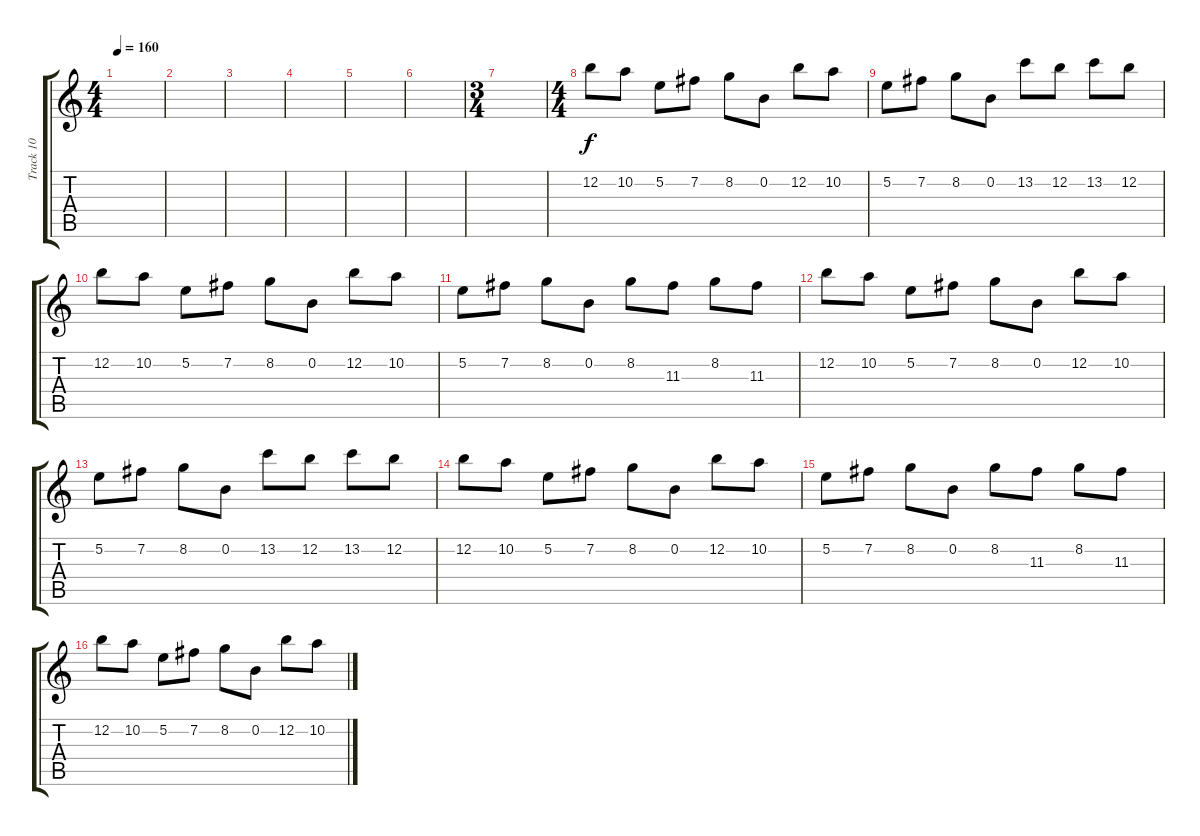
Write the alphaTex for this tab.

\track ("Track 10" "Track 10") {instrument distortionguitar}
\staff {score tabs}
\tuning (E4 B3 G3 D3 A2 E2) {hide}
\ts (4 4)
\tempo 160
\clef g2
\ks c
|
|
|
|
|
|
\ts (3 4)
|
\ts (4 4)
12.2.8 10.2.8 5.2.8 7.2.8 8.2.8 0.2.8 12.2.8 10.2.8 |
5.2.8 7.2.8 8.2.8 0.2.8 13.2.8 12.2.8 13.2.8 12.2.8 |
12.2.8 10.2.8 5.2.8 7.2.8 8.2.8 0.2.8 12.2.8 10.2.8 |
5.2.8 7.2.8 8.2.8 0.2.8 8.2.8 11.3.8 8.2.8 11.3.8 |
12.2.8 10.2.8 5.2.8 7.2.8 8.2.8 0.2.8 12.2.8 10.2.8 |
5.2.8 7.2.8 8.2.8 0.2.8 13.2.8 12.2.8 13.2.8 12.2.8 |
12.2.8 10.2.8 5.2.8 7.2.8 8.2.8 0.2.8 12.2.8 10.2.8 |
5.2.8 7.2.8 8.2.8 0.2.8 8.2.8 11.3.8 8.2.8 11.3.8 |
12.2.8 10.2.8 5.2.8 7.2.8 8.2.8 0.2.8 12.2.8 10.2.8
